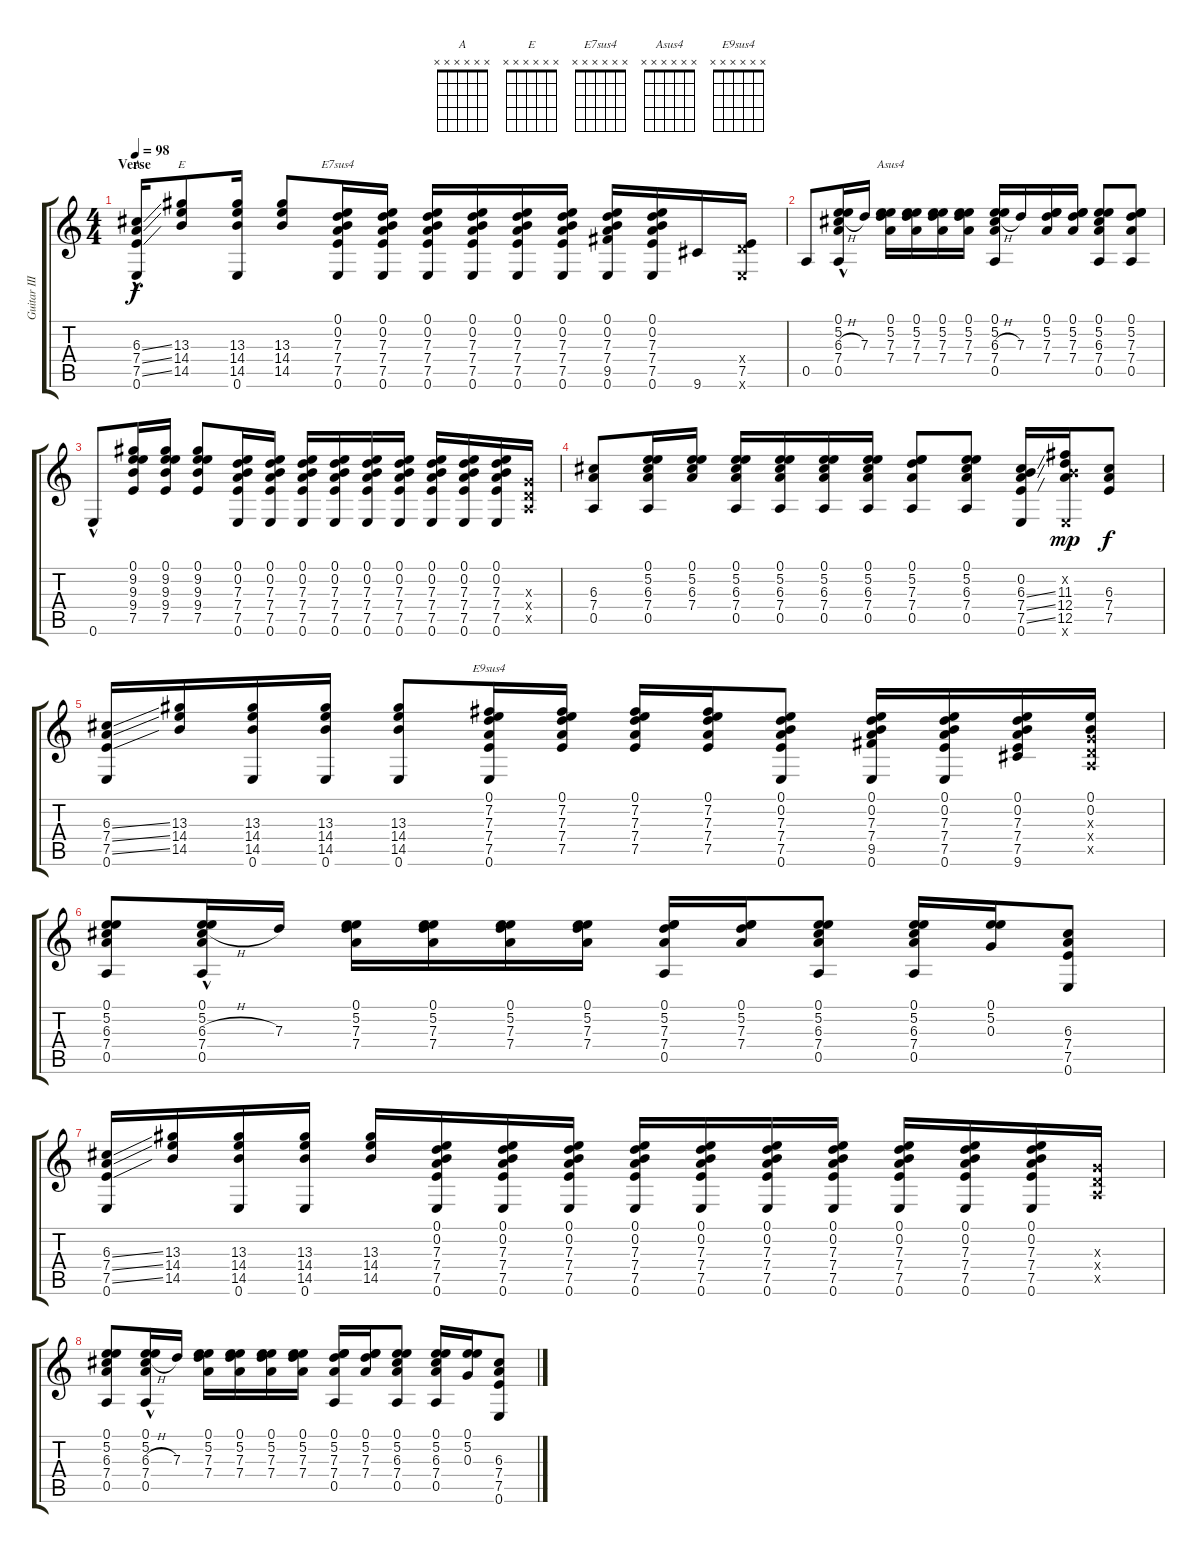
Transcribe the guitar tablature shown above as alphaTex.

\track ("Guitar III" "Guitar III") {instrument acousticguitarsteel}
\staff {score tabs}
\tuning (E4 B3 G3 D3 A2 E2) {hide}
\chord ("A" x x x x x x) {firstfret 0}
\chord ("E" x x x x x x) {firstfret 0}
\chord ("E7sus4" x x x x x x) {firstfret 0}
\chord ("Asus4" x x x x x x) {firstfret 0}
\chord ("E9sus4" x x x x x x) {firstfret 0}
\ts (4 4)
\section ("" "Verse")
\tempo 98
\clef g2
\ks c
(6.3{ss} 7.4{ss} 7.5{ss} 0.6{hac}).16{ch "A" dy f} (13.3 14.4 14.5).8{ch "E"} (13.3 14.4 14.5 0.6).16 (13.3 14.4 14.5).8 (0.1 0.2 7.3 7.4 7.5 0.6).16{ch "E7sus4"} (0.1 0.2 7.3 7.4 7.5 0.6).16 (0.1 0.2 7.3 7.4 7.5 0.6).16 (0.1 0.2 7.3 7.4 7.5 0.6).16 (0.1 0.2 7.3 7.4 7.5 0.6).16 (0.1 0.2 7.3 7.4 7.5 0.6).16 (0.1 0.2 7.3 7.4 9.5 0.6).16 (0.1 0.2 7.3 7.4 7.5 0.6).16 9.6.16 (0.4{x} 7.5 0.6{x}).16 |
0.5.8 (0.1 5.2 6.3{h} 7.4 0.5{hac}).16 7.3.16 (0.1 5.2 7.3 7.4).16{ch "Asus4"} (0.1 5.2 7.3 7.4).16 (0.1 5.2 7.3 7.4).16 (0.1 5.2 7.3 7.4).16 (0.1 5.2 6.3{h} 7.4 0.5).16 7.3.16 (0.1 5.2 7.3 7.4).16 (0.1 5.2 7.3 7.4).16 (0.1 5.2 6.3 7.4 0.5).8 (0.1 5.2 7.3 7.4 0.5).8 |
0.6{hac}.8 (0.1 9.2 9.3 9.4 7.5).16 (0.1 9.2 9.3 9.4 7.5).16 (0.1 9.2 9.3 9.4 7.5).8 (0.1 0.2 7.3 7.4 7.5 0.6).16 (0.1 0.2 7.3 7.4 7.5 0.6).16 (0.1 0.2 7.3 7.4 7.5 0.6).16 (0.1 0.2 7.3 7.4 7.5 0.6).16 (0.1 0.2 7.3 7.4 7.5 0.6).16 (0.1 0.2 7.3 7.4 7.5 0.6).16 (0.1 0.2 7.3 7.4 7.5 0.6).16 (0.1 0.2 7.3 7.4 7.5 0.6).16 (0.1 0.2 7.3 7.4 7.5 0.6).16 (0.3{x} 0.4{x} 0.5{x}).16 |
(6.3 7.4 0.5).8 (0.1 5.2 6.3 7.4 0.5).16 (0.1 5.2 6.3 7.4).16 (0.1 5.2 6.3 7.4 0.5).16 (0.1 5.2 6.3 7.4 0.5).16 (0.1 5.2 6.3 7.4 0.5).16 (0.1 5.2 6.3 7.4 0.5).16 (0.1 5.2 7.3 7.4 0.5).8 (0.1 5.2 6.3 7.4 0.5).8 (0.2 6.3{ss} 7.4{ss} 7.5{ss} 0.6).16 (0.2{x} 11.3 12.4 12.5 0.6{x}).16{dy mp} (6.3 7.4 7.5).8{dy f} |
(6.3{ss} 7.4{ss} 7.5{ss} 0.6).16 (13.3 14.4 14.5).16 (13.3 14.4 14.5 0.6).16 (13.3 14.4 14.5 0.6).16 (13.3 14.4 14.5 0.6).8 (0.1 7.2 7.3 7.4 7.5 0.6).16{ch "E9sus4"} (0.1 7.2 7.3 7.4 7.5).16 (0.1 7.2 7.3 7.4 7.5).16 (0.1 7.2 7.3 7.4 7.5).16 (0.1 0.2 7.3 7.4 7.5 0.6).8 (0.1 0.2 7.3 7.4 9.5 0.6).16 (0.1 0.2 7.3 7.4 7.5 0.6).16 (0.1 0.2 7.3 7.4 7.5 9.6).16 (0.1 0.2 0.3{x} 0.4{x} 0.5{x}).16 |
(0.1 5.2 6.3 7.4 0.5).8 (0.1 5.2 6.3{h} 7.4 0.5{hac}).16 7.3.16 (0.1 5.2 7.3 7.4).16 (0.1 5.2 7.3 7.4).16 (0.1 5.2 7.3 7.4).16 (0.1 5.2 7.3 7.4).16 (0.1 5.2 7.3 7.4 0.5).16 (0.1 5.2 7.3 7.4).16 (0.1 5.2 6.3 7.4 0.5).8 (0.1 5.2 6.3 7.4 0.5).16 (0.1 5.2 0.3).16 (6.3 7.4 7.5 0.6).8 |
(6.3{ss} 7.4{ss} 7.5{ss} 0.6).16 (13.3 14.4 14.5).16 (13.3 14.4 14.5 0.6).16 (13.3 14.4 14.5 0.6).16 (13.3 14.4 14.5).16 (0.1 0.2 7.3 7.4 7.5 0.6).16 (0.1 0.2 7.3 7.4 7.5 0.6).16 (0.1 0.2 7.3 7.4 7.5 0.6).16 (0.1 0.2 7.3 7.4 7.5 0.6).16 (0.1 0.2 7.3 7.4 7.5 0.6).16 (0.1 0.2 7.3 7.4 7.5 0.6).16 (0.1 0.2 7.3 7.4 7.5 0.6).16 (0.1 0.2 7.3 7.4 7.5 0.6).16 (0.1 0.2 7.3 7.4 7.5 0.6).16 (0.1 0.2 7.3 7.4 7.5 0.6).16 (0.3{x} 0.4{x} 0.5{x}).16 |
(0.1 5.2 6.3 7.4 0.5).8 (0.1 5.2 6.3{h} 7.4 0.5{hac}).16 7.3.16 (0.1 5.2 7.3 7.4).16 (0.1 5.2 7.3 7.4).16 (0.1 5.2 7.3 7.4).16 (0.1 5.2 7.3 7.4).16 (0.1 5.2 7.3 7.4 0.5).16 (0.1 5.2 7.3 7.4).16 (0.1 5.2 6.3 7.4 0.5).8 (0.1 5.2 6.3 7.4 0.5).16 (0.1 5.2 0.3).16 (6.3 7.4 7.5 0.6).8
